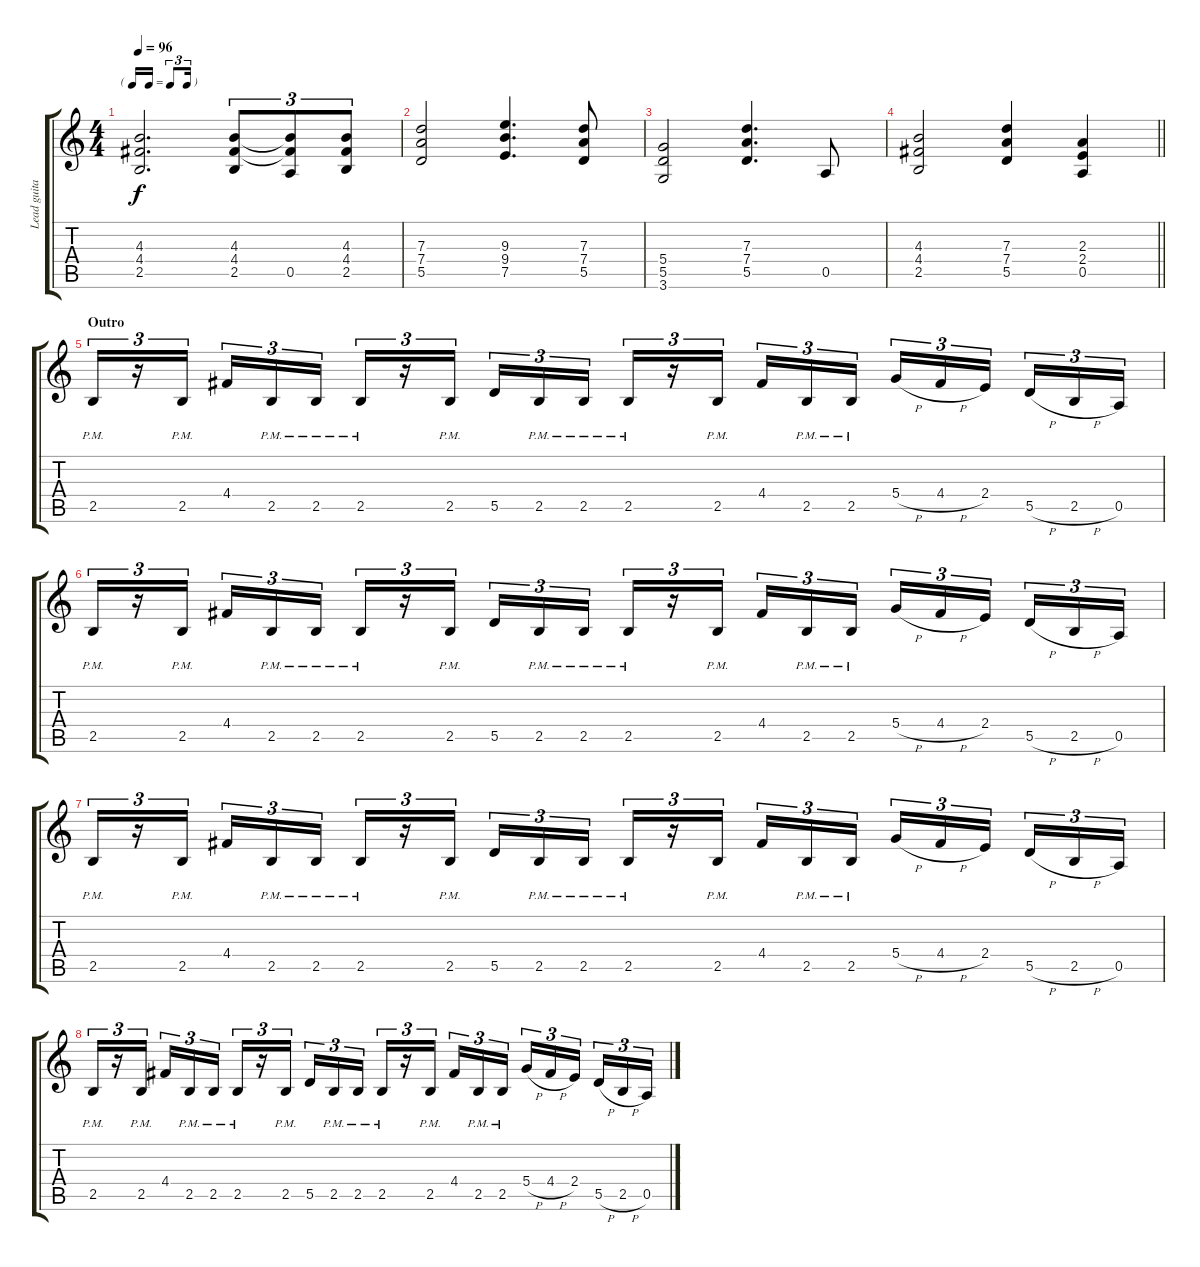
\track ("Lead guitar" "Lead guita") {instrument distortionguitar}
\staff {score tabs}
\tuning (E4 B3 G3 D3 A2 E2) {hide}
\ts (4 4)
\tf triplet16th
\tempo 96
\clef g2
\ks c
(4.3 4.4 2.5).2{d dy f} (4.3 4.4 2.5).8{tu (3 2)} (4.3{t} 4.4{t} 0.5).8{tu (3 2)} (4.3 4.4 2.5).8{tu (3 2)} |
(7.3 7.4 5.5).2 (9.3 9.4 7.5).4{d} (7.3 7.4 5.5).8 |
(5.4 5.5 3.6).2 (7.3 7.4 5.5).4{d} 0.5.8 |
\barLineRight lightlight
(4.3 4.4 2.5).2 (7.3 7.4 5.5).4 (2.3 2.4 0.5).4 |
\section ("" "Outro")
2.5{pm}.16{tu (3 2)} r.16{tu (3 2)} 2.5{pm}.16{tu (3 2) beam splitsecondary} 4.4.16{tu (3 2)} 2.5{pm}.16{tu (3 2)} 2.5{pm}.16{tu (3 2)} 2.5{pm}.16{tu (3 2)} r.16{tu (3 2)} 2.5{pm}.16{tu (3 2) beam splitsecondary} 5.5.16{tu (3 2)} 2.5{pm}.16{tu (3 2)} 2.5{pm}.16{tu (3 2)} 2.5{pm}.16{tu (3 2)} r.16{tu (3 2)} 2.5{pm}.16{tu (3 2) beam splitsecondary} 4.4.16{tu (3 2)} 2.5{pm}.16{tu (3 2)} 2.5{pm}.16{tu (3 2)} 5.4{h}.16{tu (3 2)} 4.4{h}.16{tu (3 2)} 2.4.16{tu (3 2) beam splitsecondary} 5.5{h}.16{tu (3 2)} 2.5{h}.16{tu (3 2)} 0.5.16{tu (3 2)} |
2.5{pm}.16{tu (3 2)} r.16{tu (3 2)} 2.5{pm}.16{tu (3 2) beam splitsecondary} 4.4.16{tu (3 2)} 2.5{pm}.16{tu (3 2)} 2.5{pm}.16{tu (3 2)} 2.5{pm}.16{tu (3 2)} r.16{tu (3 2)} 2.5{pm}.16{tu (3 2) beam splitsecondary} 5.5.16{tu (3 2)} 2.5{pm}.16{tu (3 2)} 2.5{pm}.16{tu (3 2)} 2.5{pm}.16{tu (3 2)} r.16{tu (3 2)} 2.5{pm}.16{tu (3 2) beam splitsecondary} 4.4.16{tu (3 2)} 2.5{pm}.16{tu (3 2)} 2.5{pm}.16{tu (3 2)} 5.4{h}.16{tu (3 2)} 4.4{h}.16{tu (3 2)} 2.4.16{tu (3 2) beam splitsecondary} 5.5{h}.16{tu (3 2)} 2.5{h}.16{tu (3 2)} 0.5.16{tu (3 2)} |
2.5{pm}.16{tu (3 2)} r.16{tu (3 2)} 2.5{pm}.16{tu (3 2) beam splitsecondary} 4.4.16{tu (3 2)} 2.5{pm}.16{tu (3 2)} 2.5{pm}.16{tu (3 2)} 2.5{pm}.16{tu (3 2)} r.16{tu (3 2)} 2.5{pm}.16{tu (3 2) beam splitsecondary} 5.5.16{tu (3 2)} 2.5{pm}.16{tu (3 2)} 2.5{pm}.16{tu (3 2)} 2.5{pm}.16{tu (3 2)} r.16{tu (3 2)} 2.5{pm}.16{tu (3 2) beam splitsecondary} 4.4.16{tu (3 2)} 2.5{pm}.16{tu (3 2)} 2.5{pm}.16{tu (3 2)} 5.4{h}.16{tu (3 2)} 4.4{h}.16{tu (3 2)} 2.4.16{tu (3 2) beam splitsecondary} 5.5{h}.16{tu (3 2)} 2.5{h}.16{tu (3 2)} 0.5.16{tu (3 2)} |
2.5{pm}.16{tu (3 2)} r.16{tu (3 2)} 2.5{pm}.16{tu (3 2) beam splitsecondary} 4.4.16{tu (3 2)} 2.5{pm}.16{tu (3 2)} 2.5{pm}.16{tu (3 2)} 2.5{pm}.16{tu (3 2)} r.16{tu (3 2)} 2.5{pm}.16{tu (3 2) beam splitsecondary} 5.5.16{tu (3 2)} 2.5{pm}.16{tu (3 2)} 2.5{pm}.16{tu (3 2)} 2.5{pm}.16{tu (3 2)} r.16{tu (3 2)} 2.5{pm}.16{tu (3 2) beam splitsecondary} 4.4.16{tu (3 2)} 2.5{pm}.16{tu (3 2)} 2.5{pm}.16{tu (3 2)} 5.4{h}.16{tu (3 2)} 4.4{h}.16{tu (3 2)} 2.4.16{tu (3 2) beam splitsecondary} 5.5{h}.16{tu (3 2)} 2.5{h}.16{tu (3 2)} 0.5.16{tu (3 2)}
